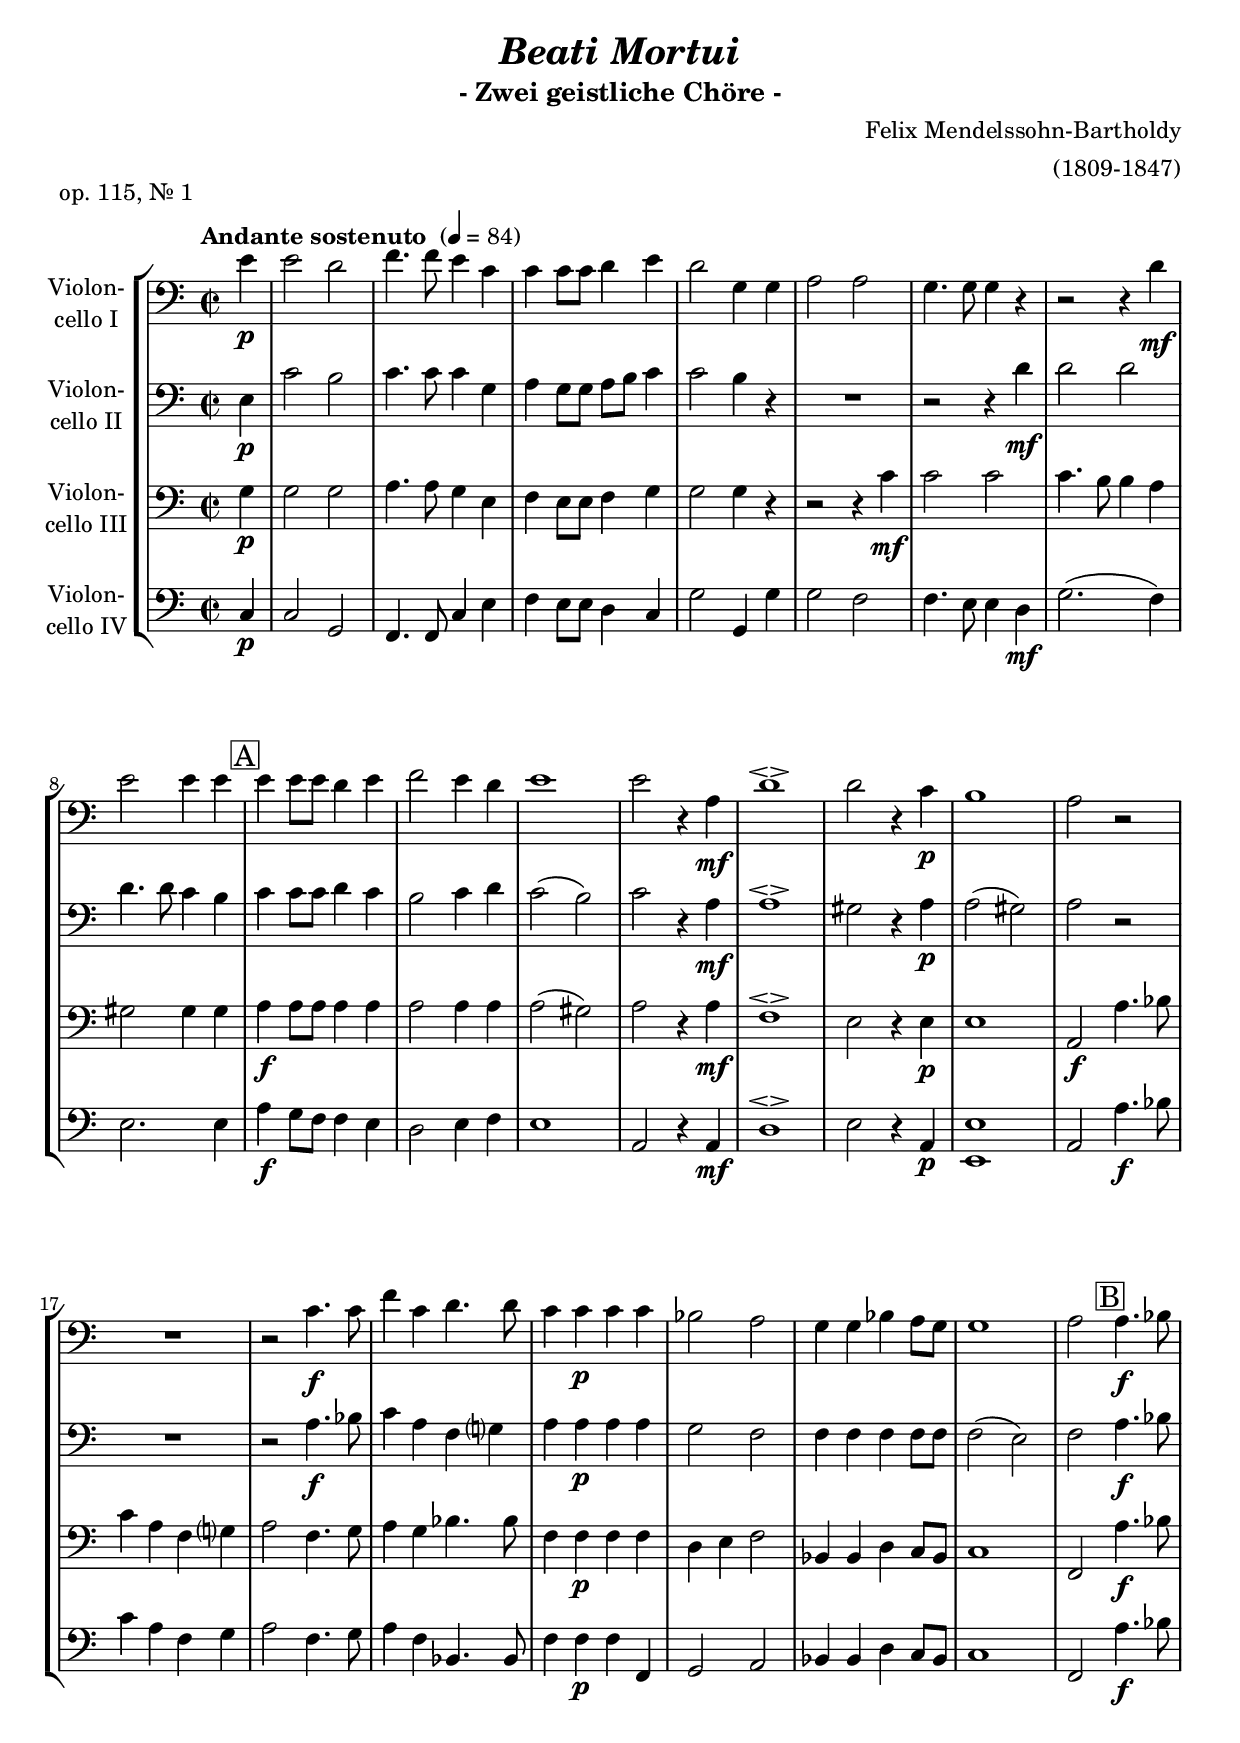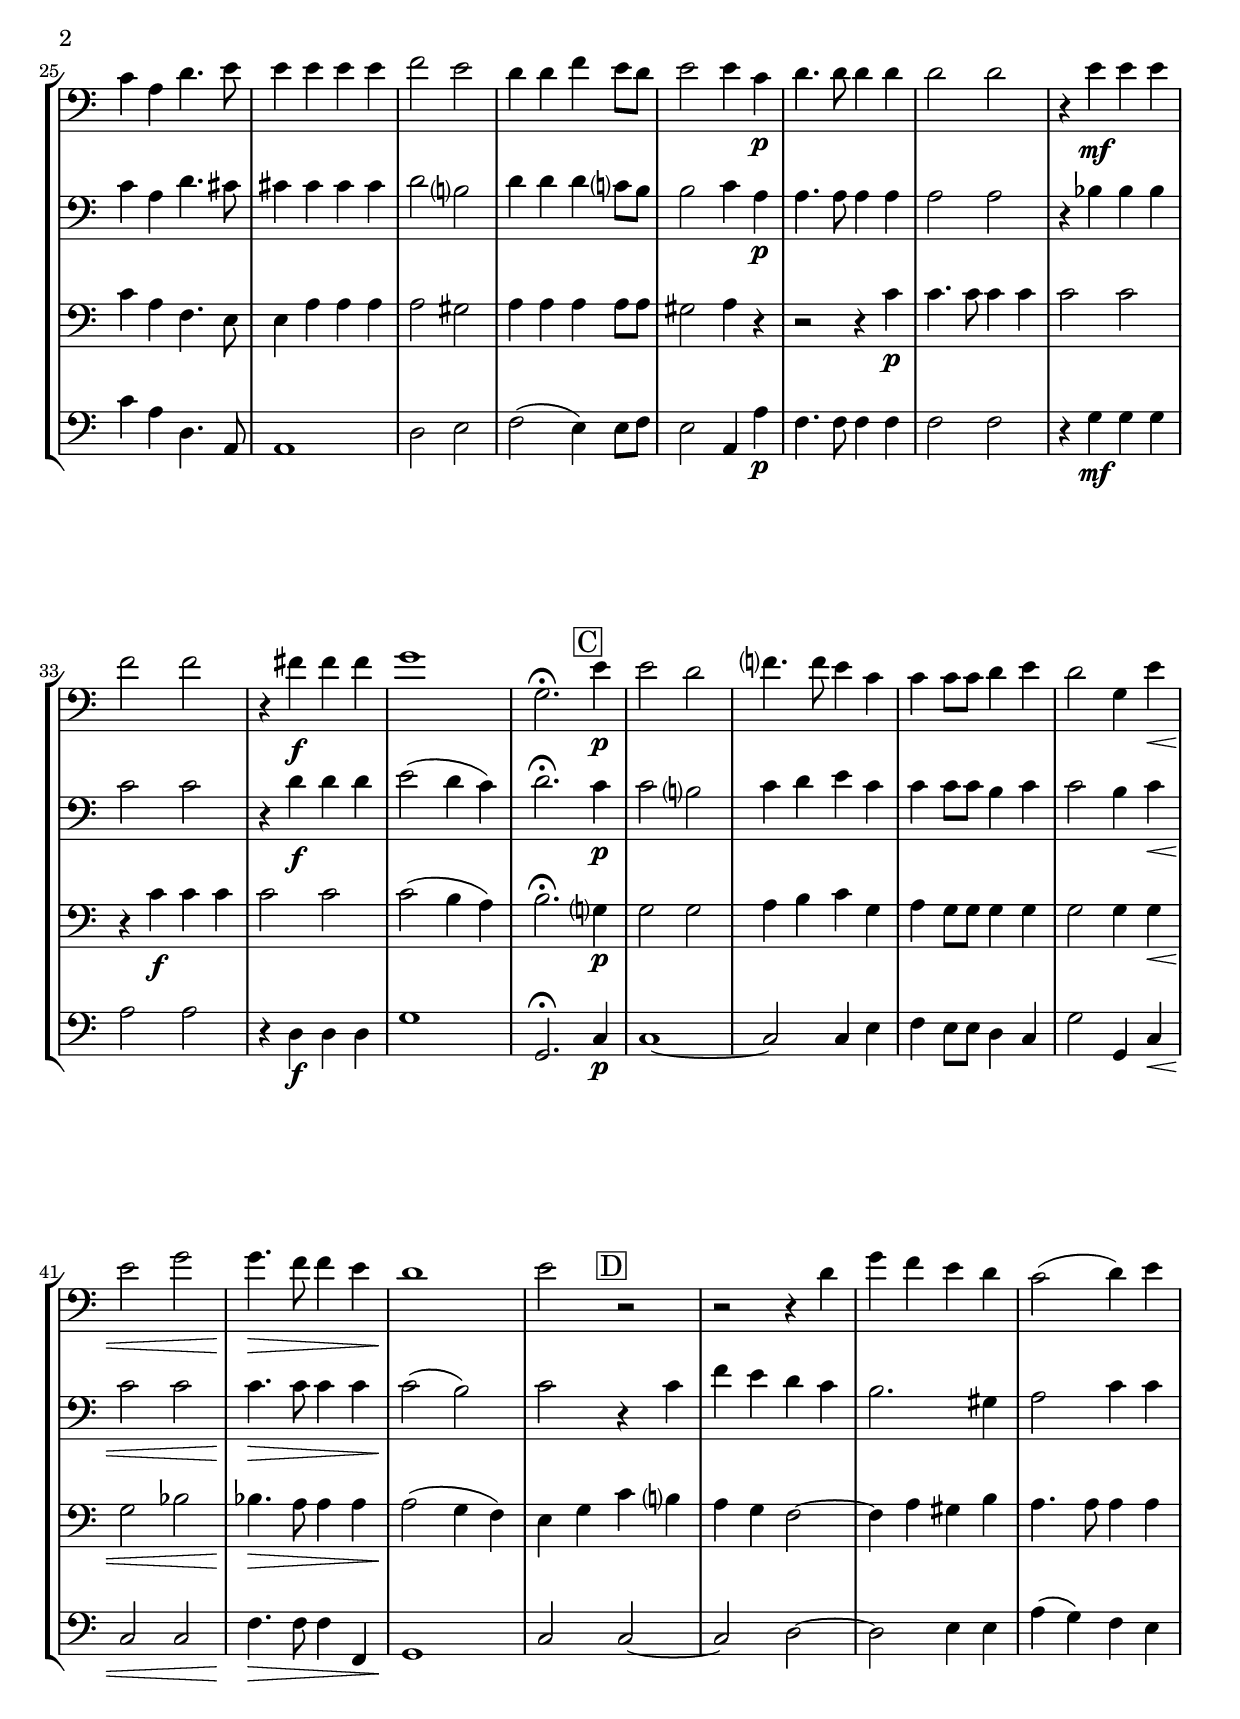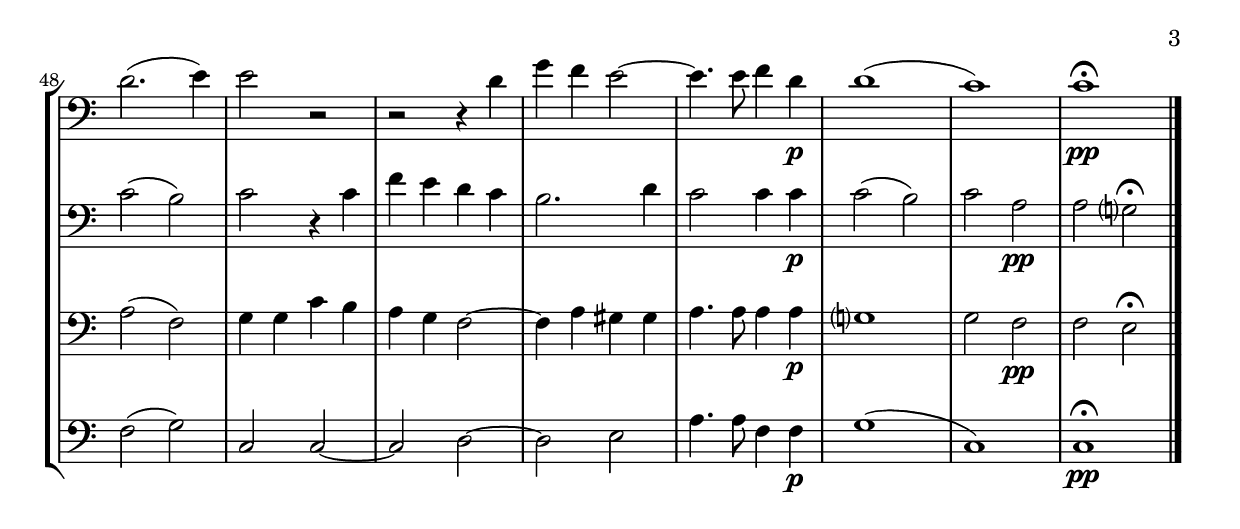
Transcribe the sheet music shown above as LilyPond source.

\version "2.18.2"
\include "deutsch.ly"
  
#(set-global-staff-size 20.4)

\header {
  title     = \markup \bold \italic "Beati Mortui"
  subtitle  = "- Zwei geistliche Chöre -"
  composer  = "Felix Mendelssohn-Bartholdy"
  arranger  = "(1809-1847)"
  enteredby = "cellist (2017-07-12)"
  piece     = "op. 115, Nr. 1"
}

voiceconsts = {
  \key c \major
  \time 2/2
  \clef "bass"
%  \numericTimeSignature
  \compressFullBarRests
  % Set default beaming for all staves
%  \set Timing.beamExceptions = #'()
%  \set Timing.baseMoment     = #(ly:make-moment 1 4)
%  \set Timing.beatStructure  = #'(1 1 1)
  \tempo "Andante sostenuto " 4=84
}

mist = "string ensemble 1"
mivc = "cello"
%miba = "drawbar organ"
miba = "bassoon"

boxa = \mark \markup \box "A"
boxb = \mark \markup \box "B"
boxc = \mark \markup \box "C"
boxd = \mark \markup \box "D"

va = \relative c' {
  \voiceconsts

  \partial 4 e4\p
  e2 d
  f4. f8 e4 c
  c c8 c d4 e
  d2 g,4 g
  a2 a
  g4. g8 g4 r
  r2 r4 d'\mf
  e2 e4 e \boxa

  e e8 e d4 e
  f2 e4 d
  e1
  e2 r4 a,\mf
  d1\espressivo
  d2 r4 c\p
  h1
  a2 r
  R1
  r2 c4.\f c8

  f4 c d4. d8
  c4 c\p c c
  b2 a
  g4 g b a8 g
  g1
  a2 \boxb a4.\f b8
  c4 a d4. e8
  e4 e e e
  f2 e

  d4 d f e8 d
  e2 e4 c\p
  d4. d8 d4 d
  d2 d
  r4 e\mf e e
  f2 f
  r4 fis\f fis fis
  g1

  g,2.\fermata \boxc e'4\p
  e2 d
  f?4. f8 e4 c
  c c8 c d4 e
  d2 g,4 e'\<
  e2 g
  g4.\!\> f8 f4 e
  d1\!
  e2 \boxd r

  r r4 d
  g f e d
  c2( d4) e
  d2.( e4)
  e2 r
  r r4 d
  g f e2~
  e4. e8 f4 d\p
  d1(

  c)
  c\fermata\pp \bar "|."
}

vb = \relative c {
  \voiceconsts

  \partial 4 e4\p
  c'2 h
  c4. c8 c4 g
  a g8 g a h c4
  c2 h4 r
  R1
  r2 r4 d\mf
  d2 d
  d4. d8 c4 h \boxa

  c c8 c d4 c
  h2 c4 d
  c2( h)
  c2 r4 a\mf
  a1\espressivo
  gis2 r4 a\p
  a2( gis)
  a2 r
  R1
  r2 a4.\f b8

  c4 a f g?
  a a\p a a
  g2 f
  f4 f f f8 f
  f2( e)
  f \boxb a4.\f b8
  c4 a d4. cis8
  cis4 cis cis cis
  d2 h?

  d4 d d c?8 h
  h2 c4 a\p
  a4. a8 a4 a
  a2 a
  r4 b b b
  c2 c
  r4 d\f d d
  e2( d4 c)

  d2.\fermata \boxc c4\p
  c2 h?
  c4 d e c
  c c8 c h4 c
  c2 h4 c\<
  c2 c
  c4.\!\> c8 c4 c
  c2(\! h)
  c \boxd r4 c

  f e d c
  h2. gis4
  a2 c4 c
  c2( h)
  c r4 c
  f e d c
  h2. d4
  c2 c4 c\p
  c2( h)

  c a\pp
  a g?\fermata \bar "|."
}

vc = \relative c' {
  \voiceconsts

  \partial 4 g4\p
  g2 g
  a4. a8 g4 e
  f e8 e f4 g
  g2 g4 r
  r2 r4 c\mf
  c2 c
  c4. h8 h4 a
  gis2 gis4 gis \boxa

  a\f a8 a a4 a
  a2 a4 a
  a2( gis)
  a r4 a\mf
  f1\espressivo
  e2 r4 e\p
  e1
  a,2\f a'4. b8
  c4 a f g?
  a2 f4. g8

  a4 g b4. b8
  f4 f\p f f
  d e f2
  b,4 b d c8 b
  c1
  f,2 \boxb a'4.\f b8
  c4 a f4. e8
  e4 a a a
  a2 gis

  a4 a a a8 a
  gis2 a4 r
  r2 r4 c\p
  c4. c8 c4 c
  c2 c
  r4 c\f c c
  c2 c
  c( h4 a)

  h2.\fermata \boxc g?4\p
  g2 g
  a4 h c g
  a g8 g g4 g
  g2 g4 g\<
  g2 b
  b4.\!\> a8 a4 a
  a2(\! g4 f)
  e g \boxd c h?

  a g f2~
  f4 a gis h
  a4. a8 a4 a
  a2( f)
  g4 g c h
  a g f2~
  f4 a gis gis
  a4. a8 a4 a\p
  g?1

  g2 f\pp
  f e\fermata \bar "|."
}

vd = \relative c {
  \voiceconsts

  \partial 4 c4\p
  c2 g
  f4. f8 c'4 e
  f e8 e d4 c
  g'2 g,4 g'
  g2 f
  f4. e8 e4 d\mf
  g2.( f4)
  e2. e4 \boxa

  a\f g8 f f4 e
  d2 e4 f
  e1
  a,2 r4 a\mf
  d1\espressivo
  e2 r4 a,\p
  <e e'>1
  a2 a'4.\f b8
  c4 a f g
  a2 f4. g8

  a4 f b,4. b8
  f'4 f\p f f,
  g2 a
  b4 b d c8 b
  c1
  f,2 \boxb a'4.\f b8
  c4 a d,4. a8
  a1
  d2 e

  f( e4) e8 f
  e2 a,4 a'\p
  f4. f8 f4 f
  f2 f
  r4 g\mf g g
  a2 a
  r4 d,\f d d
  g1

  g,2.\fermata \boxc c4\p
  c1~
  c2 c4 e
  f e8 e d4 c
  g'2 g,4 c\<
  c2 c
  f4.\!\> f8 f4 f,
  g1\!
  c2 \boxd c~

  c d~
  d e4 e
  a( g) f e
  f2( g)
  c, c~
  c d~
  d e
  a4. a8 f4 f\p
  g1(

  c,)
  c\fermata\pp \bar "|."
}


music = \new StaffGroup <<
      \new Staff {
	\set Staff.midiInstrument = \mist
	\set Staff.instrumentName = \markup \center-column { "Violon-" "cello I" }
	\transpose c c { \va }
      }

      \new Staff {
	\set Staff.midiInstrument = \mivc
	\set Staff.instrumentName = \markup \center-column { "Violon-" "cello II" }
	\transpose c c { \vb }
      }

      \new Staff {
	\set Staff.midiInstrument = \mivc
	\set Staff.instrumentName = \markup \center-column { "Violon-" "cello III" }
	\transpose c c { \vc }
      }

      \new Staff {
	\set Staff.midiInstrument = \miba
	\set Staff.instrumentName = \markup \center-column { "Violon-" "cello IV" }
	\transpose c c { \vd }
      }
>>

\book {
  \score {
    \music
    \layout {}
  }

  \score {
    \unfoldRepeats \music

    \midi {
      \context {
        \Score
      }
    }
  }
}
